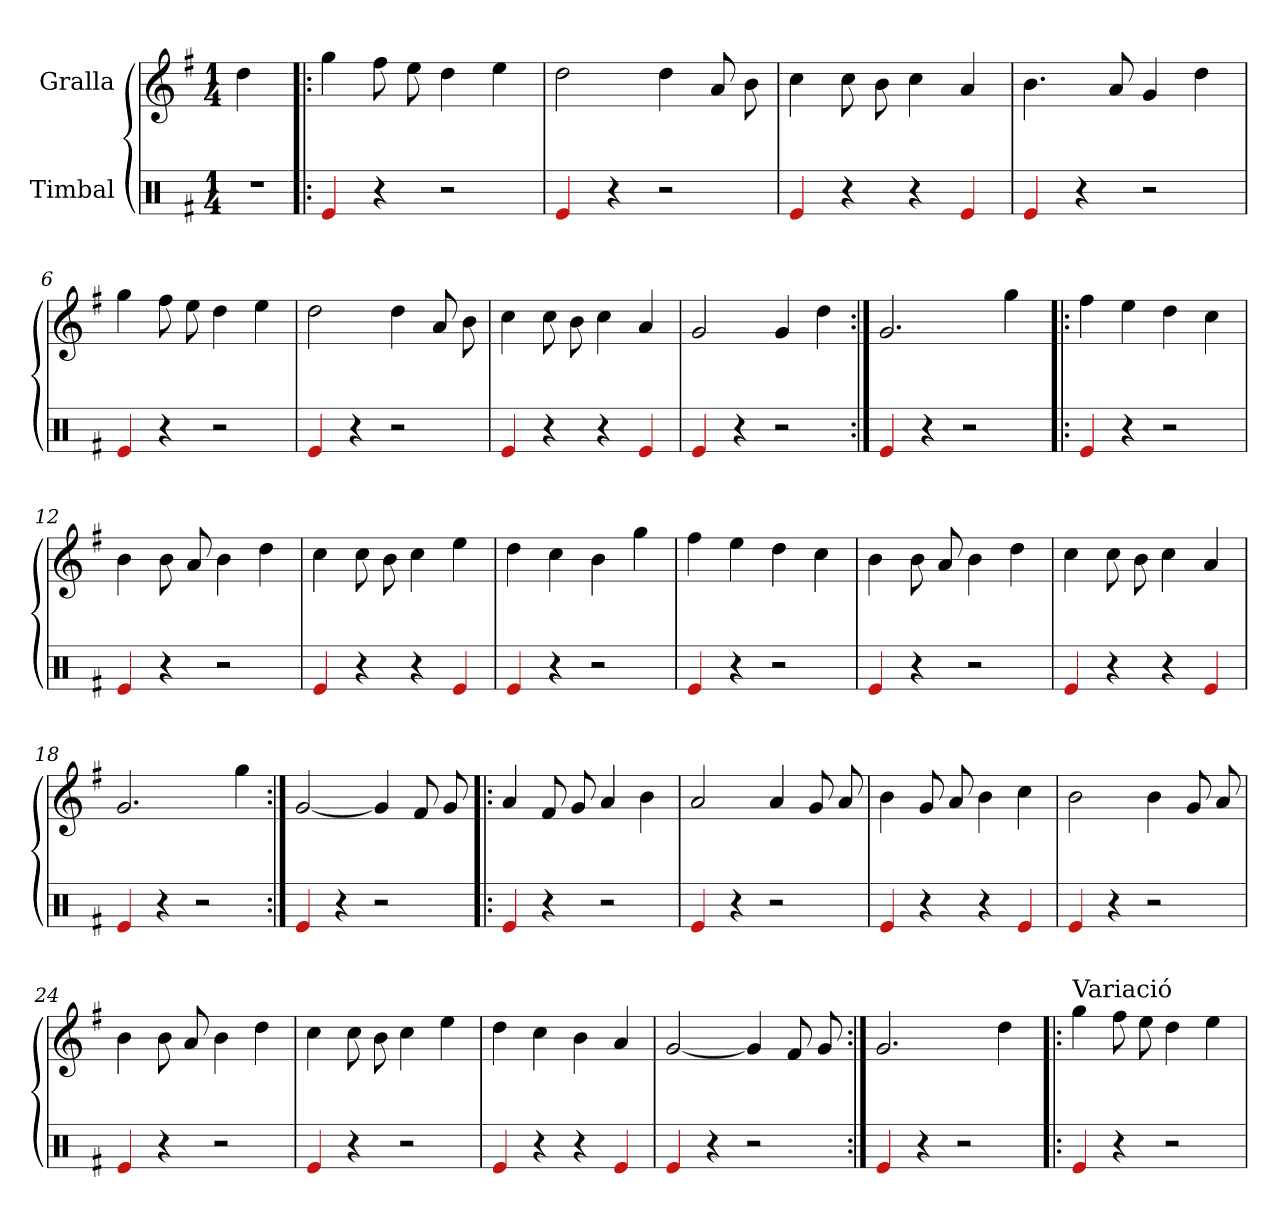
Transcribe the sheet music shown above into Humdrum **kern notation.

**kern	**kern
*part2	*part1
*staff2	*staff1
*I"Timbal	*I"Gralla
*clefX	*clefG2
*k[f#]	*k[f#]
*M1/4	*M1/4
=1	=1
4r	4dd
=2!|:	=2!|:
4e	4gg
4r	8ff#
.	8ee
2r	4dd
.	4ee
=3	=3
4e	2dd
4r	.
2r	4dd
.	8a
.	8b
=4	=4
4e	4cc
4r	8cc
.	8b
4r	4cc
4e	4a
=5	=5
4e	4.b
4r	.
.	8a
2r	4g
.	4dd
=6	=6
4e	4gg
4r	8ff#
.	8ee
2r	4dd
.	4ee
=7	=7
4e	2dd
4r	.
2r	4dd
.	8a
.	8b
=8	=8
4e	4cc
4r	8cc
.	8b
4r	4cc
4e	4a
=9	=9
4e	2g
4r	.
2r	4g
.	4dd
=10:|!	=10:|!
4e	2.g
4r	.
2r	.
.	4gg
=11!|:	=11!|:
4e	4ff#
4r	4ee
2r	4dd
.	4cc
=12	=12
4e	4b
4r	8b
.	8a
2r	4b
.	4dd
=13	=13
4e	4cc
4r	8cc
.	8b
4r	4cc
4e	4ee
=14	=14
4e	4dd
4r	4cc
2r	4b
.	4gg
=15	=15
4e	4ff#
4r	4ee
2r	4dd
.	4cc
=16	=16
4e	4b
4r	8b
.	8a
2r	4b
.	4dd
=17	=17
4e	4cc
4r	8cc
.	8b
4r	4cc
4e	4a
=18	=18
4e	2.g
4r	.
2r	.
.	4gg
=19:|!	=19:|!
4e	[2g
4r	.
2r	4g]
.	8f#
.	8g
=20!|:	=20!|:
4e	4a
4r	8f#
.	8g
2r	4a
.	4b
=21	=21
4e	2a
4r	.
2r	4a
.	8g
.	8a
=22	=22
4e	4b
4r	8g
.	8a
4r	4b
4e	4cc
=23	=23
4e	2b
4r	.
2r	4b
.	8g
.	8a
=24	=24
4e	4b
4r	8b
.	8a
2r	4b
.	4dd
=25	=25
4e	4cc
4r	8cc
.	8b
2r	4cc
.	4ee
=26	=26
4e	4dd
4r	4cc
4r	4b
4e	4a
=27	=27
4e	[2g
4r	.
2r	4g]
.	8f#
.	8g
=28:|!	=28:|!
4e	2.g
4r	.
2r	.
.	4dd
=29!|:	=29!|:
!	!LO:TX:t=Variació
4e	4gg
4r	8ff#
.	8ee
2r	4dd
.	4ee
=	=
*-	*-
